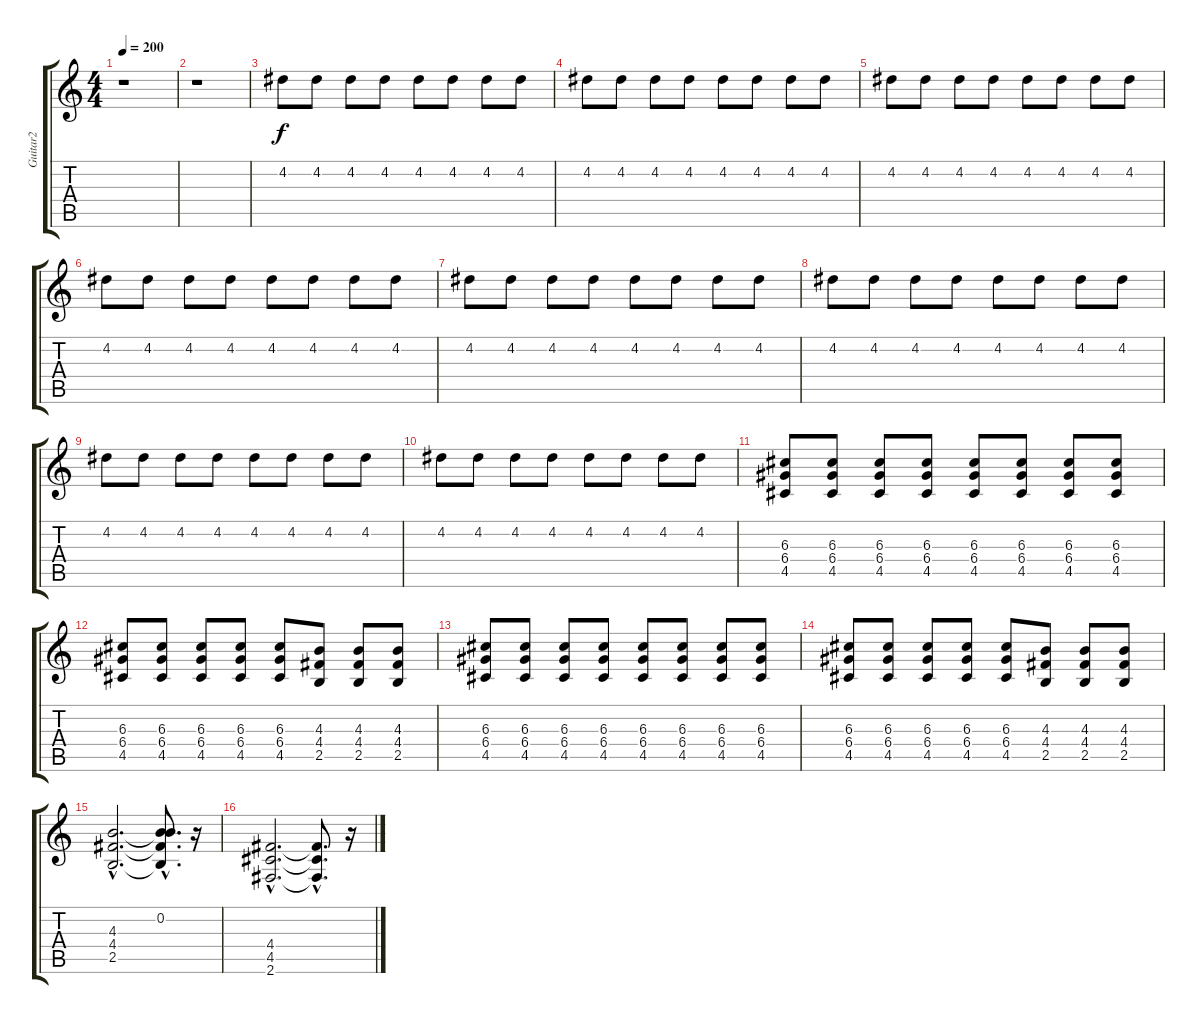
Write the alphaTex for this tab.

\track ("Guitar2" "Guitar2") {instrument distortionguitar}
\staff {score tabs}
\tuning (E4 B3 G3 D3 A2 E2) {hide}
\ts (4 4)
\tempo 200
\clef g2
\ks c
r.1{dy f instrument distortionguitar} |
r.1 |
4.2.8 4.2.8 4.2.8 4.2.8 4.2.8 4.2.8 4.2.8 4.2.8 |
4.2.8 4.2.8 4.2.8 4.2.8 4.2.8 4.2.8 4.2.8 4.2.8 |
4.2.8 4.2.8 4.2.8 4.2.8 4.2.8 4.2.8 4.2.8 4.2.8 |
4.2.8 4.2.8 4.2.8 4.2.8 4.2.8 4.2.8 4.2.8 4.2.8 |
4.2.8 4.2.8 4.2.8 4.2.8 4.2.8 4.2.8 4.2.8 4.2.8 |
4.2.8 4.2.8 4.2.8 4.2.8 4.2.8 4.2.8 4.2.8 4.2.8 |
4.2.8 4.2.8 4.2.8 4.2.8 4.2.8 4.2.8 4.2.8 4.2.8 |
4.2.8 4.2.8 4.2.8 4.2.8 4.2.8 4.2.8 4.2.8 4.2.8 |
(6.3 6.4 4.5).8 (6.3 6.4 4.5).8 (6.3 6.4 4.5).8 (6.3 6.4 4.5).8 (6.3 6.4 4.5).8 (6.3 6.4 4.5).8 (6.3 6.4 4.5).8 (6.3 6.4 4.5).8 |
(6.3 6.4 4.5).8 (6.3 6.4 4.5).8 (6.3 6.4 4.5).8 (6.3 6.4 4.5).8 (6.3 6.4 4.5).8 (4.3 4.4 2.5).8 (4.3 4.4 2.5).8 (4.3 4.4 2.5).8 |
(6.3 6.4 4.5).8 (6.3 6.4 4.5).8 (6.3 6.4 4.5).8 (6.3 6.4 4.5).8 (6.3 6.4 4.5).8 (6.3 6.4 4.5).8 (6.3 6.4 4.5).8 (6.3 6.4 4.5).8 |
(6.3 6.4 4.5).8 (6.3 6.4 4.5).8 (6.3 6.4 4.5).8 (6.3 6.4 4.5).8 (6.3 6.4 4.5).8 (4.3 4.4 2.5).8 (4.3 4.4 2.5).8 (4.3 4.4 2.5).8 |
(4.3{hac} 4.4{hac} 2.5{hac}).2{d} (0.2{hac} 4.3{hac t} 4.4{hac t} 2.5{hac t}).8{d} r.16 |
(4.4{hac} 4.5{hac} 2.6{hac}).2{d} (4.4{hac t} 4.5{hac t} 2.6{hac t}).8{d} r.16
